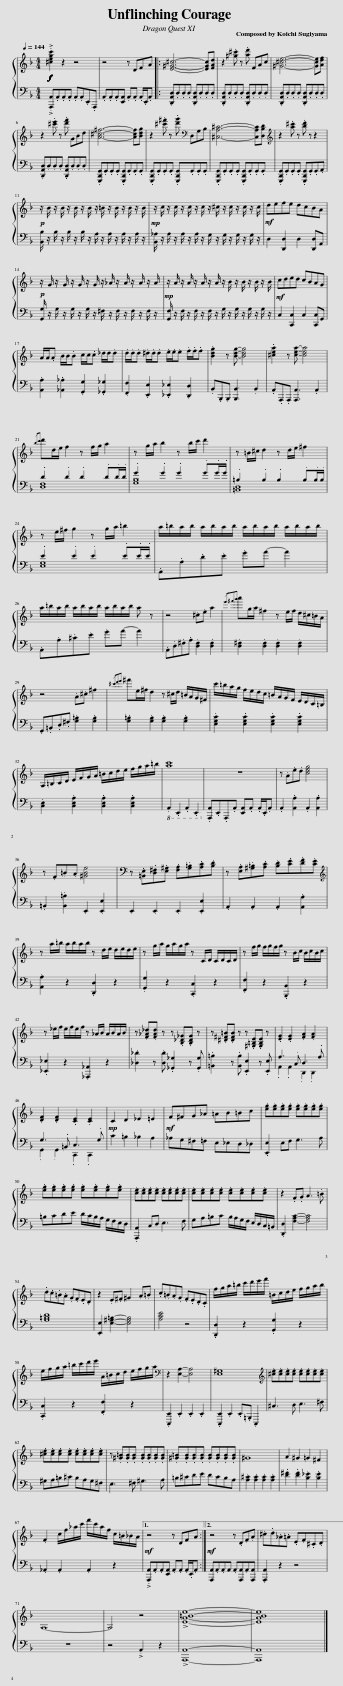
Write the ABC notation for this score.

X:1
%%score { 1 | ( 2 3 ) }
L:1/8
Q:1/4=144
M:4/4
I:linebreak $
K:F
V:1 treble
V:2 bass
V:3 bass
V:1
!f!!f!!f!!f! .[^cegc']2 z2 z4 | z4 z DFA |: [E^G^c]6- [EGc][FAd] | z2 .[^g^c'] z .[ad'] FAc | [^G^ce]6- [Gce][Adf] |$ %5
 z2 .[^c'e'] z .[d'f'] GBd | [A^c^f]6- [Acf][Bdg] | z2 .[^c'^f'] z .[d'g'][K:bass] D,G,B, | [^C,A,^C]6- [C,A,C][D,B,D] |[K:treble] z2 .[a^c'] z .[bd'] z z2 |$ %10
!p! z/ B/ z/ B/ z/ B/ z/ B/ z/ =B/ z/ B/ z/ B/ z/ B/ |!mp! z/ c/ z/ c/ z/ c/ z/ c/ z/ ^c/ z/ c/ z/ c/ z/ c/ |!mf! defe dcBA |$!p! z/ G/ z/ G/ z/ G/ z/ G/ z/ _A/ z/ A/ z/ A/ z/ A/ |!mp! z/ A/ z/ A/ z/ A/ z/ A/ z/ B/ z/ B/ z/ B/ z/ B/ | %15
!mf! cded cBAG |$ A/A/.A B/B/.B c/c/.c _d/d/.d | .d/.d/.d .^d/.d/.d .e/.e/.e .f/.f/.f | .[Bdg]2 z [Bdg]- [Bdg]4 | .[^cea]2 z [cea]- [cea]4 |$ %20
{/bc'} d'd/e/ f2 z f/g/ a2 | z g/a/ b2 z b/c'/ d'2 | z =B/^c/ d2 z d/e/ ^f2 |$ z e/^f/ g2 z g/a/ =b2 |!p! a/=b/a/b/ a/b/a/b/ a/b/a/b/ a/b/a/b/ |$ %25
 a/=b/a/b/ a/b/a/b/ a/b/a/b/ a z | z4 .^c.e a2!mf! |{/e'^f'g'} a'g/a/ ^f2 z e/f/ d/^c/=B/A/ |$ z4 .A.^c ^f2 |{/^c'd'e'} ^f'e/^f/ d2 z ^c/d/ =B/A/G/^F/ | %30
 c'/=b/a/g/ f/e/d/c/ =B/A/G/F/ E/D/C/=B,/ |$ A,/=B,/C/D/ E/F/G/A/ =B/c/d/e/ f/g/a/=b/ |!mf! [ac']8 | z8 | z .A.e.d [ceg]4 |$ %35
 z .F.=B.A [^GBe]4 | z .[=B,,E,].[D,^F,].[E,^G,] .[F,A,].[G,=B,].[A,C].[B,D] | z .[E,A,].[^G,=B,].[A,C] .[B,D].[CE].[DF].[CE] |$[K:treble]!mp! z a/=b/ a/b/a/b/ z d/e/ d/e/d/e/ | z g/a/ g/a/g/a/ z C/D/ C/D/C/D/ | %40
 z f/g/ f/g/f/g/ z B/c/ B/c/B/c/ |$ z _e/f/ e/f/e/f/ z _A/B/ A/B/A/B/ | z .[F_A_d].[FAd] z z .[B,_D_G].[B,DG] z | z .[^D^F=B].[DFB] z z .[^G,=B,E].[G,B,E] z | .[EG]2 .[EG]2 .[FA]2 .[FA]2 |$ %45
 .[DF]2 .[DF]2 .[CE]2 .[CE]2 |!mp! C2 D2 _E2 =E2 |!mf! F^FG_A =AB=Bc |!p! .[eg].[eg].[eg].[eg] .[eg].[eg].[eg].[eg] |$ .[eg].[eg].[eg].[eg] .[eg].[eg].[eg].[eg] | %50
 .[ce].[ce].[ce].[ce] .[ce].[ce].[ce].[ce] | .[ce].[ce].[ce].[ce] .[ce].[ce].[ce].[ce] | z2!mf! .F.G A3 .=B |$ .d.c.=B.A .G.F.E.D | z2 .E.^F ^G2 .A.=B | %55
 .c.=B.A.G .F.E.D.C | f/g/a/=b/ c'/d'/e'/f'/ =B/c/d/e/ f/g/a/b/ |$ e/f/g/a/ =b/c'/d'/e'/ A/=B/c/d/ e/f/g/a/ |[K:bass] z2 [E,A,]2- [E,A,]4 | [E,^G,]8 | %60
[K:treble]!p! .[^ce].[ce].[ce].[ce] .[ce].[ce].[ce].[ce] |$ .[^ce].[ce].[ce].[ce] .[ce].[ce].[ce].[ce] | z .[^G=B].[GB].[GB] .[GB].[GB].[GB].[GB] | .[^G=B].[GB].[GB].[GB] .[GB].[GB].[GB].[GB] |!mf! ^G8 | %65
 A2 ^G2 =G2 ^F2 |$ .F2!mp! c/f/_a/c'/ f'/c'/a/f/ c/=B/_B/A/ |1!mf! z4 z DFA :|2!mf! z4 z .D.F.A || .^c.d._A.=A .E.F.^C.D |$ %70
 A,8- | A,4 z4 | !>![EA=Be]8- | [EABe]8 |] %74
V:2
 .[A,,,A,,].A,,.A,,.A,, .A,,.A,,.E,,.A,,, | .A,,.A,,.A,,[E,,A,,] .A,,.A,, .A,,/.E,,/.A,, |:!mp! .[D,,A,,D,].D,.D,.D, .[D,,A,,D,].D,.D,.D, | .[D,,A,,D,].D,.D,.D, .[D,,A,,D,].D,.D,.D, | .[D,,A,,D,].D,.D,.D, .[D,,A,,D,].D,.D,.D, |$ %5
 .[D,,A,,D,].D,.D,.D, .[D,,A,,D,].D,.D,.D, | .[G,,,D,,G,,].G,,.G,,.G,, .[G,,,D,,G,,].G,,.G,,.G,, | .[G,,,D,,G,,].G,,.G,,.G,, .[G,,,D,,G,,].G,,.G,,.G,, | .[G,,,D,,G,,].G,,.G,,.G,, .[G,,,D,,G,,].G,,.G,,.G,, | .[G,,,D,,G,,].G,,.G,,.G,, .[G,,,D,,G,,].G,,.G,,.A,, |$ %10
 [B,,B,]/ z/ B,/ z/ B,/ z/ B,/ z/ A,/ z/ A,/ z/ A,/ z/ A,/ z/ | [B,,_A,]/ z/ A,/ z/ A,/ z/ A,/ z/ G,/ z/ G,/ z/ G,/ z/ G,/ z/ | D,2 [D,,D,]2 D,2 [D,,D,]A,, |$ [G,,G,]/ z/ G,/ z/ G,/ z/ G,/ z/ ^F,/ z/ F,/ z/ F,/ z/ F,/ z/ | [G,,F,]/ z/ F,/ z/ F,/ z/ F,/ z/ G,/ z/ G,/ z/ G,/ z/ G,/ z/ | %15
 C,2 [C,,C,]2 C,2 [C,,C,]G,, |$ .[A,,A,]2 .[_A,,_A,]2 .[G,,G,]2 .[_G,,_G,]2 | .[F,,F,]2 .[E,,E,]2 .[_E,,_E,]2 .[D,,D,]2 | .B,,.B,,,.B,,, [B,,,B,,]3 .B,,2 | .A,,.A,,,.A,,, [A,,,A,,]3 .A,,2 |$ %20
!mp! .D2 .D2 .D2 .D.D/.D/ | .G2 .G2 .G2 .G.G/.G/ | .=B,2 .B,2 .B,2 .B,.B,/.B,/ |$ .E2 .E2 .E2 .E.E/.E/ |!mf! .A,,.A,.D.E .GA- A2 |$ %25
 .A,,.A,.^C.E .GA- A2 | .A,,.D,.^F,.A,!p! .[D,F,]2 .[D,F,]2 | .[D,^F,]2 .[D,F,]2 .[D,F,]2 .[D,F,]2 |$!mf! .G,,.=B,,.D,.^F,!p! .[G,=B,]2 .[G,B,]2 | .[G,=B,]2 .[G,B,]2 .[G,B,]2 .[G,B,]2 | %30
!mp! .[E,G,C]2 .[E,G,C]2 .[E,G,C]2 .[E,G,C]2 |$ .[C,E,]2 .[C,E,A,]2 .[C,E,A,]2 .[C,E,A,]2 |!8vb(! .A,,,2 .E,,,2 .A,,,2 .E,,,2!8vb)! | .[A,,,A,,].E,,.A,,,.A,, [E,,A,,].A,, .A,,/.E,,/.A,, |!mp! .A,,2 .[A,,A,]2 .A,,2 .[A,,A,]2 |$ %35
 .=B,,2 .[B,,=B,]2 .E,,2 .[E,,E,]2 | .E,,2 .E,,2 .E,,2 .[E,,E,]2 | .A,,2 .A,,2 .A,,2 .[A,,A,]2 |$!mf! .[A,,A,]2 z2 .[D,,D,]2 z2 | .[G,,G,]2 z2 .[C,,C,]2 z2 | %40
 .[F,,F,]2 z2 .[B,,,B,,]2 z2 |$ .[_E,,_E,]2 z2 .[_A,,,_A,,]2 z2 | .[_D,_D]2 z .[D,D] .[_G,,_G,]2 z .[G,,G,] | .[=B,,=B,]2 z .[B,,B,] .[E,,E,]2 z .[E,,E,] | A,3 .C, D,3 .A, |$ %45
 G,3 .=B,, C,3 .G, | C2 =B,2 _B,2 A,2 | _A,G,^F,=F, E,_E,D,_D, | .[E,,E,]2 E,F, G,3 A, |$ =B,CDE D/C/B,/A,/ G,/F,/E,/D,/ | %50
 .[A,,,A,,]2 C,D, E,3 F, | G,A,=B,C B,/A,/G,/F,/ E,/D,/C,/=B,,/ | .[D,,D,]2!mp! [F,A,C]2- [F,A,C]4 |$ [G,=B,D]8 |!mf! .[E,,E,]2!mp! [E,^G,=B,]2- [E,G,B,]4 | %55
 [A,CE]4 z4 | .[D,,D,]2 z2 .[G,,G,]2 z2 |$ .[C,,C,]2 z2 .[F,,F,]2 z2 | .[E,,,E,,]2 .E,,2 .E,,2 .E,,2 | .[E,,,E,,]2 .E,,2 .E,,.=B,,, .E,,,2 | %60
!mf! ^C,3 D, E,3 ^F, |$ ^G,A,=B,^C B,A,G,^F, | E,3 ^F, ^G,3 A, | =B,^CDE DCB,A, |!p! .[A,^C]2 .[A,C]2 .[A,C]2 .[A,C]2 | %65
 .[D^F]2 .[DF]2 .[B,_E]2 .[B,E]2 |$ ._A,,2 .A,,2 .A,,2 z2 |1 .[A,,,A,,].A,,.A,,[E,,A,,] .A,,.A,, .A,,/.E,,/.A,, :|2 [A,,,A,,].A,,.A,,A,, .A,,[A,,,A,,].A,,[A,,,A,,] || .[A,,,A,,]2 z2 z4 |$ %70
 z8 | z4 .A,,2 z2 | !>![A,,,A,,]8- | [A,,,A,,]8 |] %74
V:3
 x8 | x8 |: x8 | x8 | x8 |$ %5
 x8 | x8 | x8 | x8 | x8 |$ %10
 x8 | x8 | x8 |$ x8 | x8 | %15
 x8 |$ x8 | x8 | x8 | x8 |$ %20
 [D,F,]8 | [G,B,]8 | [=B,,D,]8 |$ [E,G,]8 | x8 |$ %25
 x8 | x8 | x8 |$ x8 | x8 | %30
 x8 |$ x8 |!8vb(! x8!8vb)! | x8 | x8 |$ %35
 x8 | x8 | x8 |$ x8 | x8 | %40
 x8 |$ x8 | x8 | x8 | .A,,2 .A,,2 .D,,2 .D,,2 |$ %45
 .G,,2 .G,,2 .C,,2 .C,,2 | x8 | x8 | x8 |$ x8 | %50
 x8 | x8 | x8 |$ x8 | x8 | %55
 x8 | x8 |$ x8 | x8 | x8 | %60
 x8 |$ x8 | x8 | x8 | x8 | %65
 x8 |$ x8 |1 x8 :|2 x8 || x8 |$ %70
 x8 | x8 | x8 | x8 |] %74
